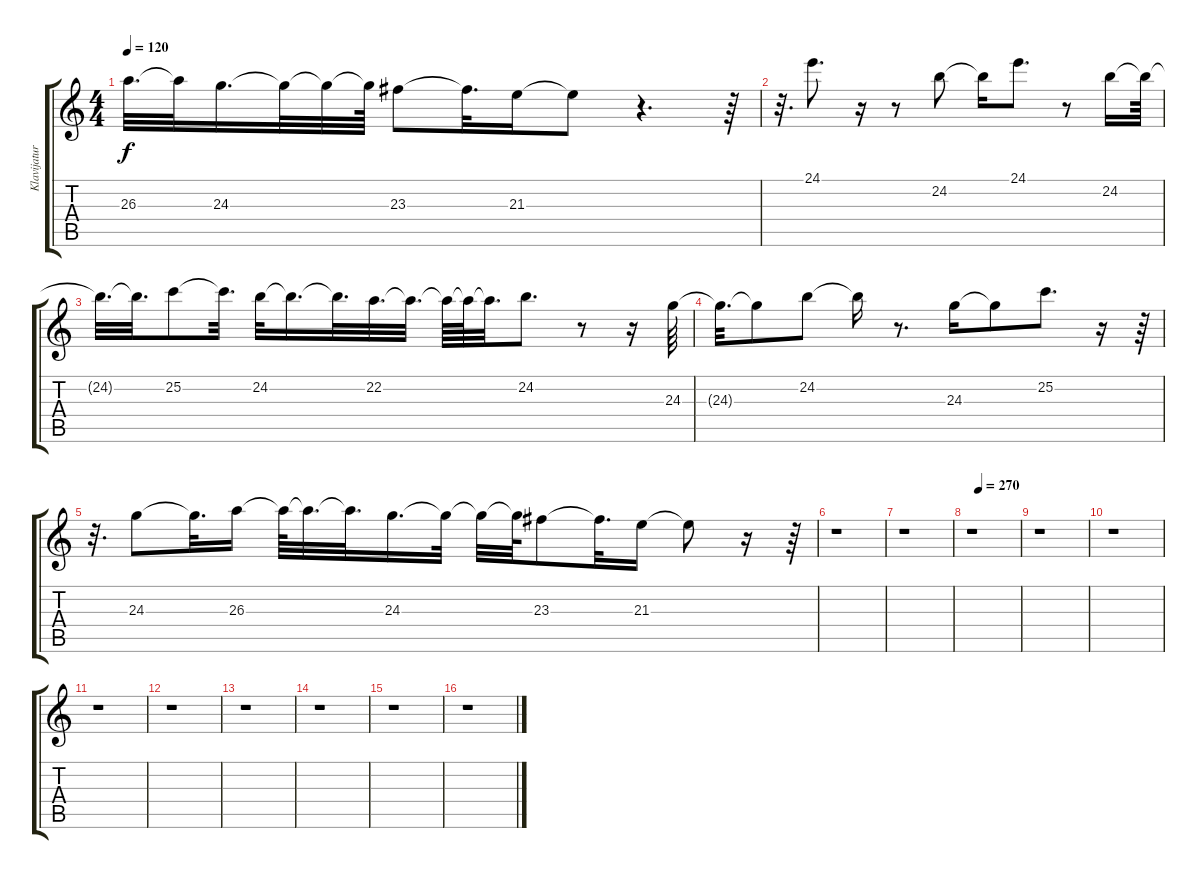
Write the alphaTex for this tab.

\track ("Klavijature I Vlado Pravdic" "Klavijatur") {instrument stringensemble1}
\staff {score tabs}
\tuning (E4 B3 G3 D3 A2 E2) {hide}
\ts (4 4)
\tempo 120
\clef g2
\ks c
26.3{t}.32{d dy f} 26.3{t}.32 24.3.16{d} 24.3{t}.32 24.3{t}.32 24.3{t}.64 23.3.8 23.3{t}.32{d} 21.3.16 21.3{t}.8 r.4{d} r.64 |
r.32{d} 24.1.8{d} r.16 r.8 24.2.8 24.2{t}.16 24.1.8{d} r.8 24.2.16 24.2{t}.64 |
24.2{t}.32{d} 24.2{t}.32{d} 25.2.8 25.2{t}.32{d} 24.2.32 24.2{t}.16{d} 24.2{t}.32{d} 22.2.32{d} 22.2{t}.32{d} 22.2{t}.64 22.2{t}.64 22.2{t}.32{d} 24.2.8{d} r.8 r.16 24.3.64 |
24.3{t}.32{d} 24.3{t}.8 24.2.8 24.2{t}.16 r.8{d} 24.3.16 24.3{t}.8 25.2.8{d} r.16 r.64 |
r.32{d} 24.3.8 24.3{t}.32{d} 26.3.16 26.3{t}.64 26.3{t}.32{d} 26.3{t}.32{d} 24.3.16{d} 24.3{t}.32 24.3{t}.32 24.3{t}.64 23.3.8 23.3{t}.32{d} 21.3.16 21.3{t}.8 r.16{volume 7} r.64 |
r.1 |
r.1 |
\tempo (270 0.15625)
r.1 |
r.1 |
r.1 |
r.1 |
r.1 |
r.1 |
r.1 |
r.1 |
r.1
